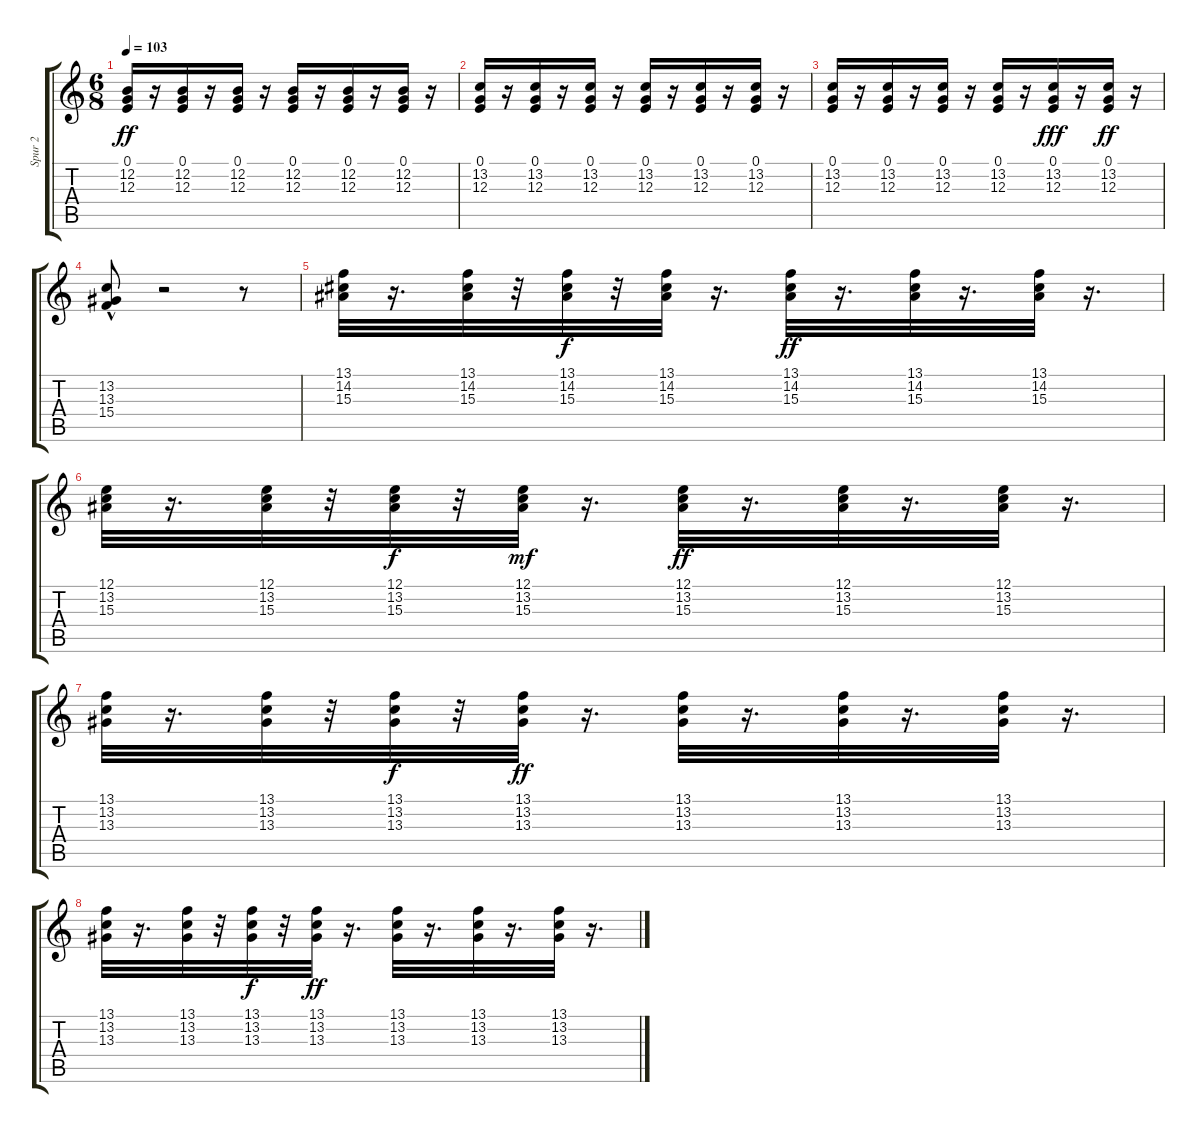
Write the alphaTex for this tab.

\track ("Spur 2" "Spur 2") {instrument acousticgrandpiano}
\staff {score tabs}
\tuning (E4 B3 G3 D3 A2 E2) {hide}
\ts (6 8)
\tempo 103
\clef g2
\ks c
(0.1 12.2 12.3).16{dy ff} r.16 (0.1 12.2 12.3).16 r.16 (0.1 12.2 12.3).16 r.16 (0.1 12.2 12.3).16 r.16 (0.1 12.2 12.3).16 r.16 (0.1 12.2 12.3).16 r.16 |
(0.1 13.2 12.3).16 r.16 (0.1 13.2 12.3).16 r.16 (0.1 13.2 12.3).16 r.16 (0.1 13.2 12.3).16 r.16 (0.1 13.2 12.3).16 r.16 (0.1 13.2 12.3).16 r.16 |
(0.1 13.2 12.3).16 r.16 (0.1 13.2 12.3).16 r.16 (0.1 13.2 12.3).16 r.16 (0.1 13.2 12.3).16 r.16 (0.1 13.2 12.3).16{dy fff} r.16 (0.1 13.2 12.3).16{dy ff} r.16 |
(13.2{hac} 13.3 15.4{hac}).8 r.2 r.8 |
(13.1 14.2 15.3).32{volume 14} r.16{d} (13.1 14.2 15.3).32 r.32 (13.1 14.2 15.3).32{dy f} r.32 (13.1 14.2 15.3).32 r.16{d} (13.1 14.2 15.3).32{dy ff} r.16{d} (13.1 14.2 15.3).32 r.16{d} (13.1 14.2 15.3).32 r.16{d} |
(12.1 13.2 15.3).32 r.16{d} (12.1 13.2 15.3).32 r.32 (12.1 13.2 15.3).32{dy f} r.32 (12.1 13.2 15.3).32{dy mf} r.16{d} (12.1 13.2 15.3).32{dy ff} r.16{d} (12.1 13.2 15.3).32 r.16{d} (12.1 13.2 15.3).32 r.16{d} |
(13.1 13.2 13.3).32 r.16{d} (13.1 13.2 13.3).32 r.32 (13.1 13.2 13.3).32{dy f} r.32 (13.1 13.2 13.3).32{dy ff} r.16{d} (13.1 13.2 13.3).32 r.16{d} (13.1 13.2 13.3).32 r.16{d} (13.1 13.2 13.3).32 r.16{d} |
(13.1 13.2 13.3).32 r.16{d} (13.1 13.2 13.3).32 r.32 (13.1 13.2 13.3).32{dy f} r.32 (13.1 13.2 13.3).32{dy ff} r.16{d} (13.1 13.2 13.3).32 r.16{d} (13.1 13.2 13.3).32 r.16{d} (13.1 13.2 13.3).32 r.16{d}
